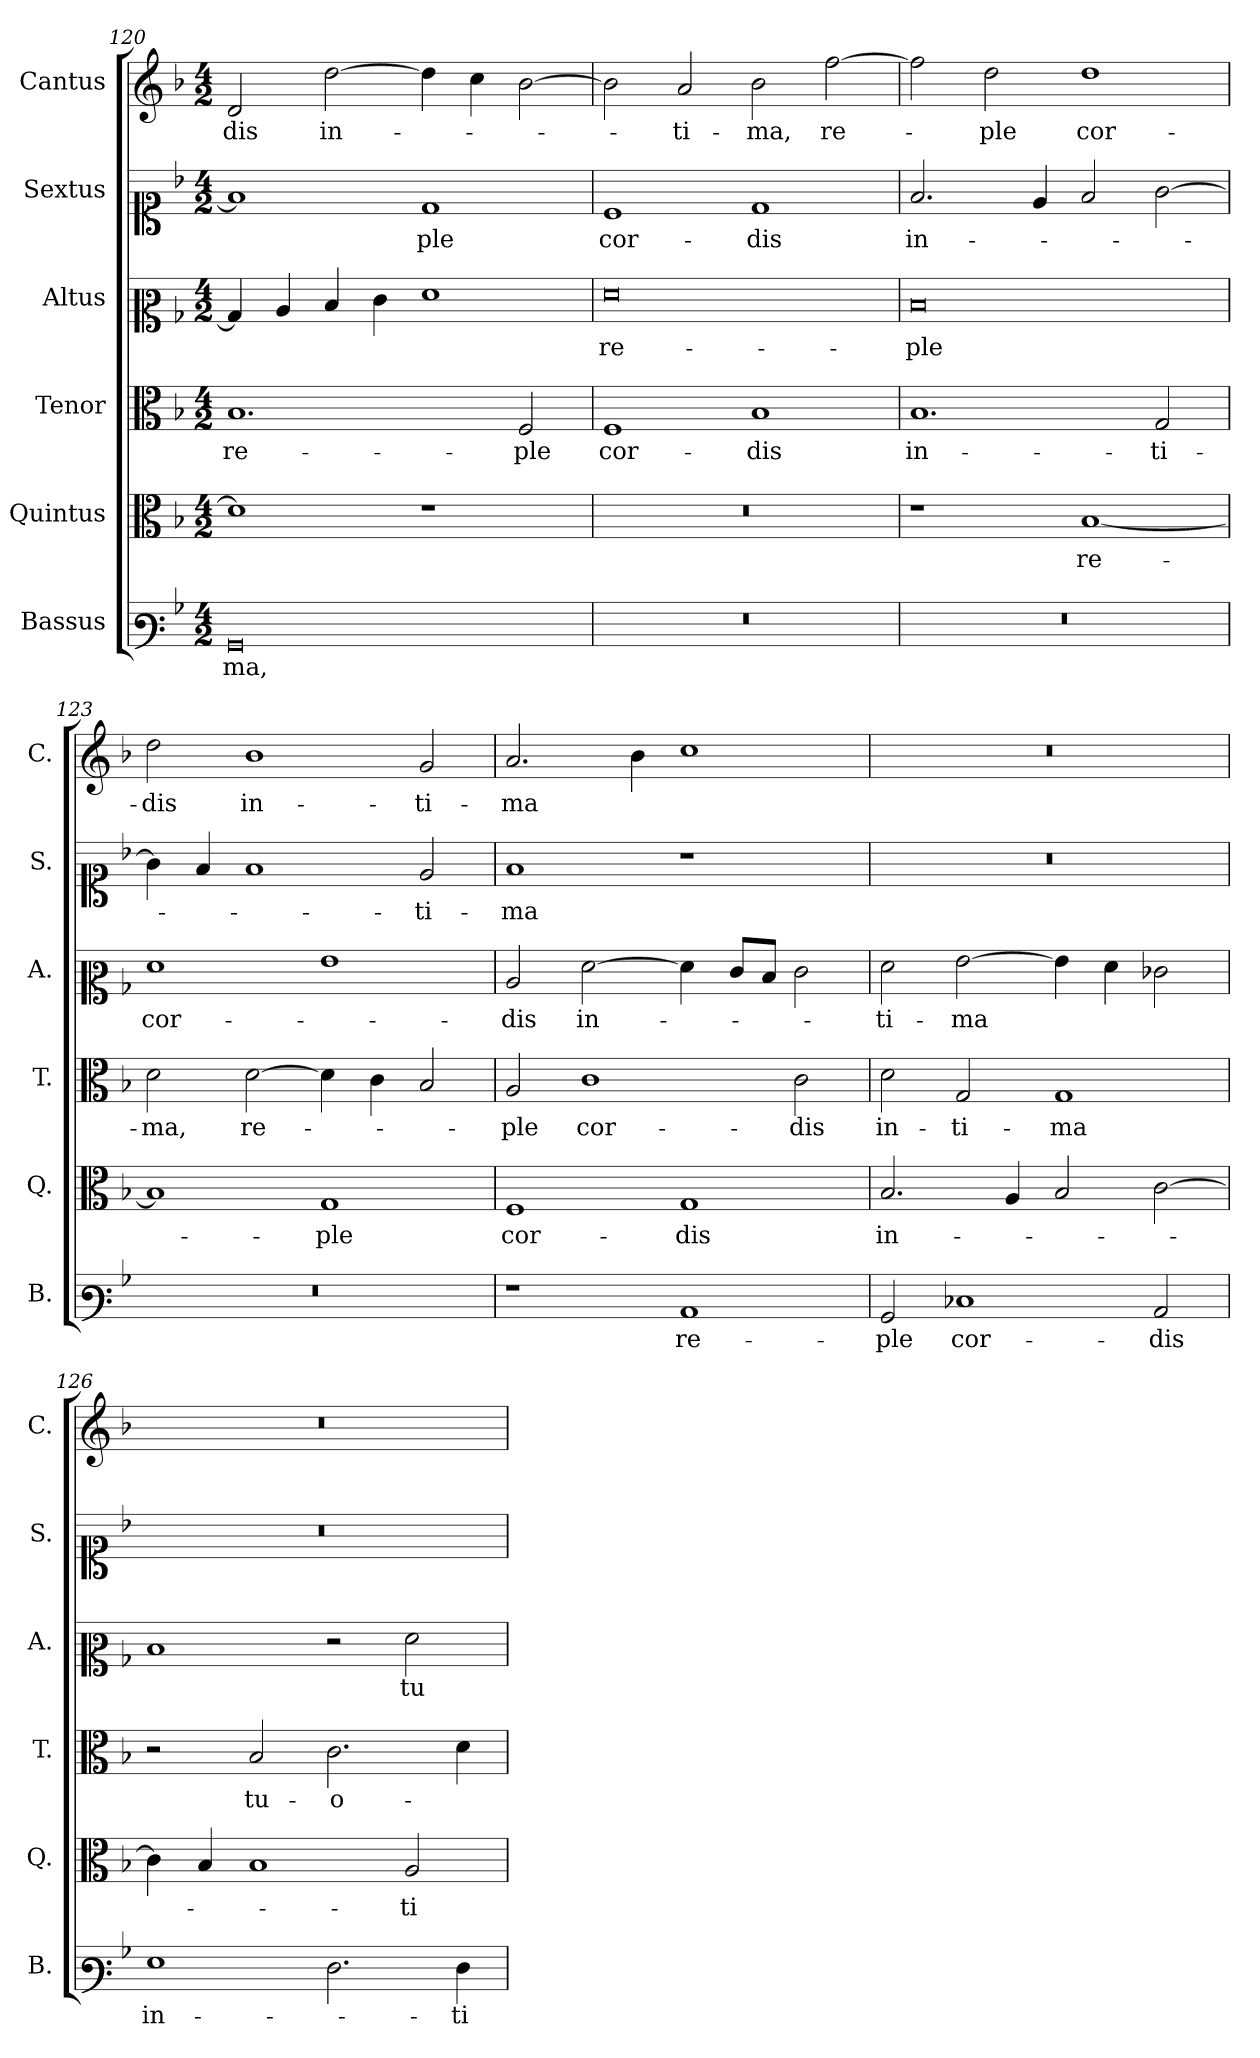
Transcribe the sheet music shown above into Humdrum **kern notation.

**kern	**text	**kern	**text	**kern	**text	**kern	**text	**kern	**text	**kern	**text
*part6	*part6	*part5	*part5	*part4	*part4	*part3	*part3	*part2	*part2	*part1	*part1
*staff6	*staff6	*staff5	*staff5	*staff4	*staff4	*staff3	*staff3	*staff2	*staff2	*staff1	*staff1
*I"Bassus	*	*I"Quintus	*	*I"Tenor	*	*I"Altus	*	*I"Sextus	*	*I"Cantus	*
*I'B.	*	*I'Q.	*	*I'T.	*	*I'A.	*	*I'S.	*	*I'C.	*
!!LO:LB:g=z
*clefF3	*	*clefC3	*	*clefC3	*	*clefC2	*	*clefC1	*	*clefG2	*
*k[b-]	*	*k[b-]	*	*k[b-]	*	*k[b-]	*	*k[b-]	*	*k[b-]	*
*M4/2	*	*M4/2	*	*M4/2	*	*M4/2	*	*M4/2	*	*M4/2	*
=120	=120	=120	=120	=120	=120	=120	=120	=120	=120	=120	=120
0BB-	-ma,	1d]	.	1.B-	re-	4B-/]	.	1f]	.	2d/	-dis
.	.	.	.	.	.	4c/	.	.	.	.	.
.	.	.	.	.	.	4d/	.	.	.	[2dd\	in-
.	.	.	.	.	.	4e\	.	.	.	.	.
.	.	1r	.	.	.	1f	.	1d	-ple	4dd\]	.
.	.	.	.	.	.	.	.	.	.	4cc\	.
.	.	.	.	2F/	-ple	.	.	.	.	[2b-\	.
=121	=121	=121	=121	=121	=121	=121	=121	=121	=121	=121	=121
!LO:N:vis=1	!	!LO:N:vis=1	!	!	!	!	!	!	!	!	!
0r	.	0r	.	1F	cor-	0f	re-	1c	cor-	2b-\]	.
.	.	.	.	.	.	.	.	.	.	2a/	-ti-
.	.	.	.	1B-	-dis	.	.	1d	-dis	2b-\	-ma,
.	.	.	.	.	.	.	.	.	.	[2ff\	re-
=122	=122	=122	=122	=122	=122	=122	=122	=122	=122	=122	=122
!LO:N:vis=1	!	!	!	!	!	!	!	!	!	!	!
0r	.	1r	.	1.B-	in-	0d	-ple	2.f/	in-	2ff\]	.
.	.	.	.	.	.	.	.	.	.	2dd\	-ple
.	.	.	.	.	.	.	.	4e/	.	.	.
.	.	[1B-	re-	.	.	.	.	2f/	.	1dd	cor-
.	.	.	.	2G/	-ti-	.	.	[2g\	.	.	.
=123	=123	=123	=123	=123	=123	=123	=123	=123	=123	=123	=123
!LO:N:vis=1	!	!	!	!	!	!	!	!	!	!	!
0r	.	1B-]	.	2d\	ma,	1f	cor-	4g\]	.	2dd\	-dis
.	.	.	.	.	.	.	.	4f/	.	.	.
.	.	.	.	[2d\	re-	.	.	1f	.	1b-	in-
.	.	1G	-ple	4d\]	.	1g	.	.	.	.	.
.	.	.	.	4c\	.	.	.	.	.	.	.
.	.	.	.	2B-/	.	.	.	2e/	-ti-	2g/	-ti-
=124	=124	=124	=124	=124	=124	=124	=124	=124	=124	=124	=124
1r	.	1F	cor-	2A/	-ple	2c/	-dis	1f	-ma	2.a/	-ma
.	.	.	.	1c	cor-	[2f\	in-	.	.	.	.
.	.	.	.	.	.	.	.	.	.	4b-\	.
1C	re-	1G	-dis	.	.	4f\]	.	1r	.	1cc	.
.	.	.	.	.	.	8e/L	.	.	.	.	.
.	.	.	.	.	.	8d/J	.	.	.	.	.
.	.	.	.	2c\	-dis	2e\	.	.	.	.	.
=125	=125	=125	=125	=125	=125	=125	=125	=125	=125	=125	=125
!	!	!	!	!	!	!	!	!LO:N:vis=1	!	!LO:N:vis=1	!
2BB-/	-ple	2.B-/	in-	2d\	in-	2f\	-ti-	0r	.	0r	.
1E-X	cor-	.	.	2G/	-ti-	[2g\	-ma	.	.	.	.
.	.	4A/	.	.	.	.	.	.	.	.	.
.	.	2B-/	.	1G	-ma	4g\]	.	.	.	.	.
.	.	.	.	.	.	4f\	.	.	.	.	.
2C/	-dis	[2c\	.	.	.	2e-X\	.	.	.	.	.
!!LO:PB:g=z
=126	=126	=126	=126	=126	=126	=126	=126	=126	=126	=126	=126
!	!	!	!	!	!	!	!	!LO:N:vis=1	!	!LO:N:vis=1	!
1G	in-	4c\]	.	2r	.	1d	.	0r	.	0r	.
.	.	4B-/	.	.	.	.	.	.	.	.	.
.	.	1B-	.	2B-/	tu-	.	.	.	.	.	.
2.F\	.	.	.	2.c\	-o-	2r	.	.	.	.	.
.	.	2A/	-ti-	.	.	2f\	tu-	.	.	.	.
4F\	-ti-	.	.	4d\	.	.	.	.	.	.	.
=	=	=	=	=	=	=	=	=	=	=	=
*-	*-	*-	*-	*-	*-	*-	*-	*-	*-	*-	*-
